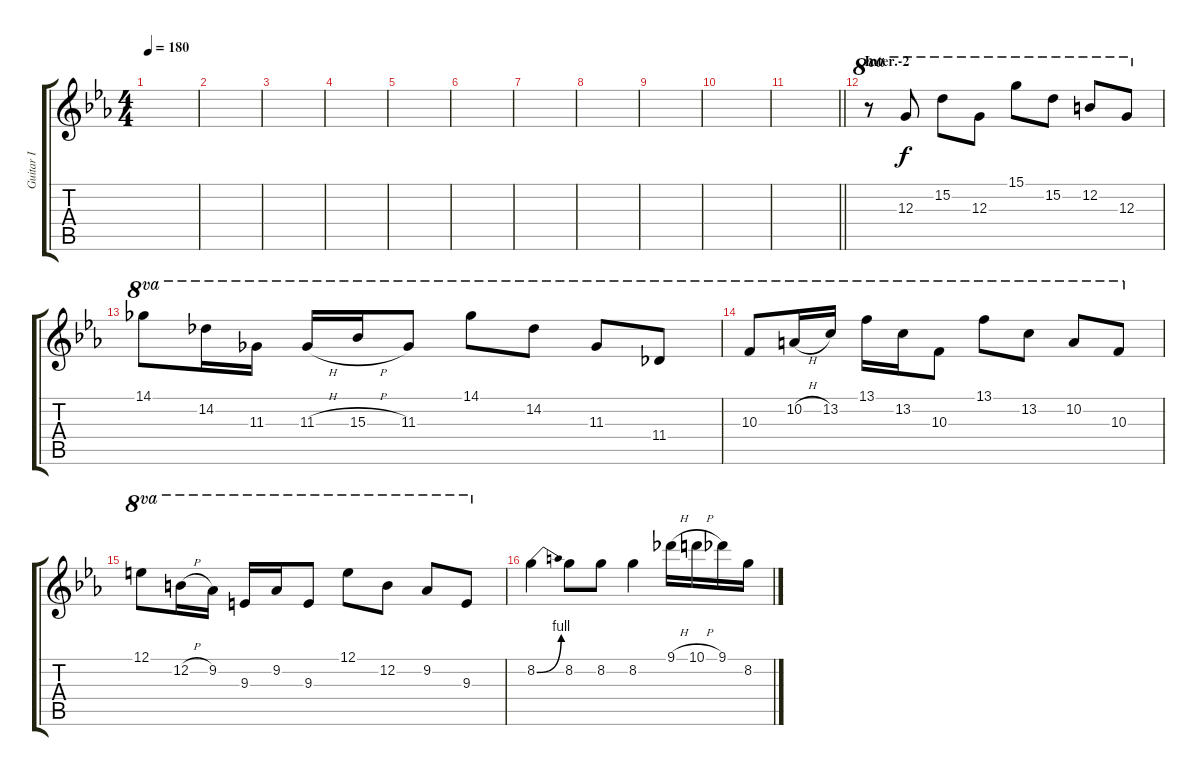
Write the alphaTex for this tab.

\track ("Guitar I" "Guitar I") {instrument distortionguitar}
\staff {score tabs}
\tuning (E4 B3 G3 D3 A2 E2) {hide}
\ts (4 4)
\tempo 180
\clef g2
\ks cminor
|
|
|
|
|
|
|
|
|
|
\barLineRight lightlight
|
\section ("" "Inter.-2")
r.8{ot 8va} 12.3.8{ot 8va} 15.2.8{ot 8va} 12.3.8{ot 8va} 15.1.8{ot 8va} 15.2.8{ot 8va} 12.2.8{ot 8va} 12.3.8{ot 8va} |
14.1.8{ot 8va} 14.2.16{ot 8va} 11.3.16{ot 8va} 11.3{h}.16{ot 8va} 15.3{h}.16{ot 8va} 11.3.8{ot 8va} 14.1.8{ot 8va} 14.2.8{ot 8va} 11.3.8{ot 8va} 11.4.8{ot 8va} |
10.3.8{ot 8va} 10.2{h}.16{ot 8va} 13.2.16{ot 8va} 13.1.16{ot 8va} 13.2.16{ot 8va} 10.3.8{ot 8va} 13.1.8{ot 8va} 13.2.8{ot 8va} 10.2.8{ot 8va} 10.3.8{ot 8va} |
12.1.8{ot 8va} 12.2{h}.16{ot 8va} 9.2.16{ot 8va} 9.3.16{ot 8va} 9.2.16{ot 8va} 9.3.8{ot 8va} 12.1.8{ot 8va} 12.2.8{ot 8va} 9.2.8{ot 8va} 9.3.8{ot 8va} |
8.2{be (bend 0 0 60 4)}.4 8.2.8 8.2.8 8.2.4 9.1{h}.16 10.1{h}.16 9.1.16 8.2.16
